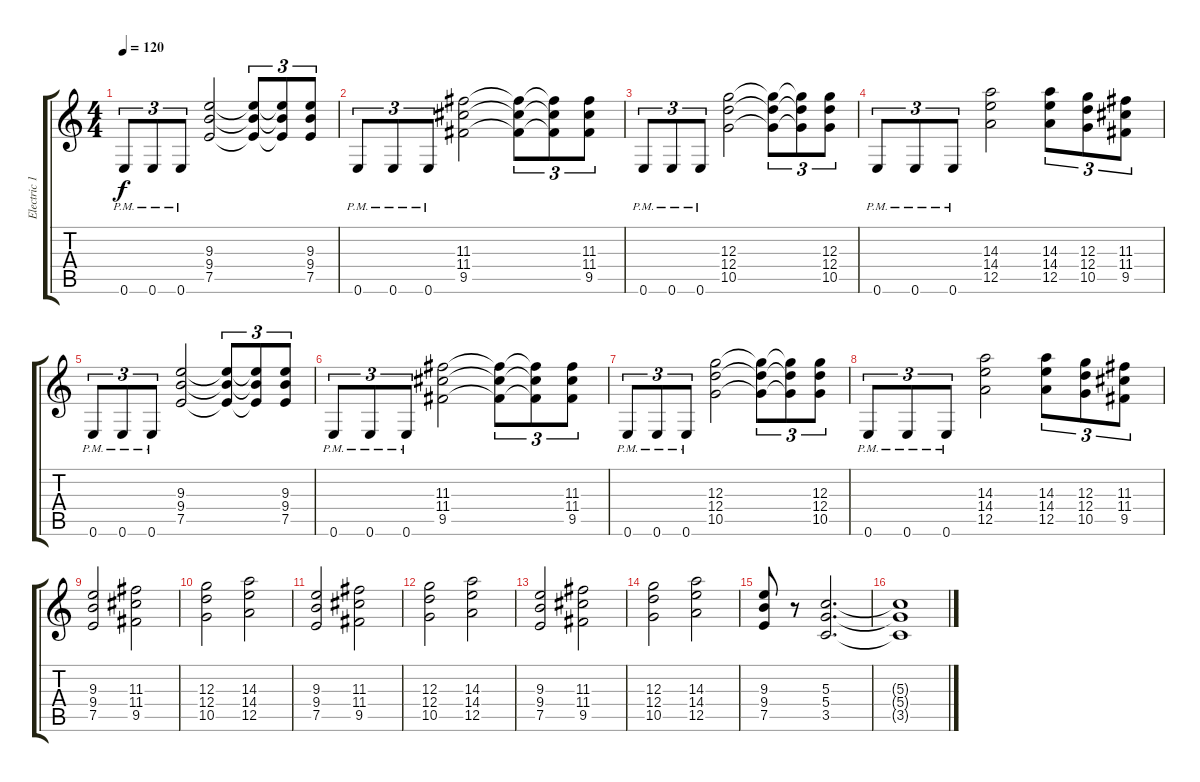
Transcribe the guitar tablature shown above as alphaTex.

\track ("Electric 1" "Electric 1") {instrument distortionguitar}
\staff {score tabs}
\tuning (E4 B3 G3 D3 A2 E2) {hide}
\ts (4 4)
\tempo 120
\clef g2
\ks c
0.6{pm}.8{tu (3 2) dy f} 0.6{pm}.8{tu (3 2)} 0.6{pm}.8{tu (3 2)} (9.3 9.4 7.5).2 (9.3{t} 9.4{t} 7.5{t}).8{tu (3 2)} (9.3{t} 9.4{t} 7.5{t}).8{tu (3 2)} (9.3 9.4 7.5).8{tu (3 2)} |
0.6{pm}.8{tu (3 2)} 0.6{pm}.8{tu (3 2)} 0.6{pm}.8{tu (3 2)} (11.3 11.4 9.5).2 (11.3{t} 11.4{t} 9.5{t}).8{tu (3 2)} (11.3{t} 11.4{t} 9.5{t}).8{tu (3 2)} (11.3 11.4 9.5).8{tu (3 2)} |
0.6{pm}.8{tu (3 2)} 0.6{pm}.8{tu (3 2)} 0.6{pm}.8{tu (3 2)} (12.3 12.4 10.5).2 (12.3{t} 12.4{t} 10.5{t}).8{tu (3 2)} (12.3{t} 12.4{t} 10.5{t}).8{tu (3 2)} (12.3 12.4 10.5).8{tu (3 2)} |
0.6{pm}.8{tu (3 2)} 0.6{pm}.8{tu (3 2)} 0.6{pm}.8{tu (3 2)} (14.3 14.4 12.5).2 (14.3 14.4 12.5).8{tu (3 2)} (12.3 12.4 10.5).8{tu (3 2)} (11.3 11.4 9.5).8{tu (3 2)} |
0.6{pm}.8{tu (3 2)} 0.6{pm}.8{tu (3 2)} 0.6{pm}.8{tu (3 2)} (9.3 9.4 7.5).2 (9.3{t} 9.4{t} 7.5{t}).8{tu (3 2)} (9.3{t} 9.4{t} 7.5{t}).8{tu (3 2)} (9.3 9.4 7.5).8{tu (3 2)} |
0.6{pm}.8{tu (3 2)} 0.6{pm}.8{tu (3 2)} 0.6{pm}.8{tu (3 2)} (11.3 11.4 9.5).2 (11.3{t} 11.4{t} 9.5{t}).8{tu (3 2)} (11.3{t} 11.4{t} 9.5{t}).8{tu (3 2)} (11.3 11.4 9.5).8{tu (3 2)} |
0.6{pm}.8{tu (3 2)} 0.6{pm}.8{tu (3 2)} 0.6{pm}.8{tu (3 2)} (12.3 12.4 10.5).2 (12.3{t} 12.4{t} 10.5{t}).8{tu (3 2)} (12.3{t} 12.4{t} 10.5{t}).8{tu (3 2)} (12.3 12.4 10.5).8{tu (3 2)} |
0.6{pm}.8{tu (3 2)} 0.6{pm}.8{tu (3 2)} 0.6{pm}.8{tu (3 2)} (14.3 14.4 12.5).2 (14.3 14.4 12.5).8{tu (3 2)} (12.3 12.4 10.5).8{tu (3 2)} (11.3 11.4 9.5).8{tu (3 2)} |
(9.3 9.4 7.5).2 (11.3 11.4 9.5).2 |
(12.3 12.4 10.5).2 (14.3 14.4 12.5).2 |
(9.3 9.4 7.5).2 (11.3 11.4 9.5).2 |
(12.3 12.4 10.5).2 (14.3 14.4 12.5).2 |
(9.3 9.4 7.5).2 (11.3 11.4 9.5).2 |
(12.3 12.4 10.5).2 (14.3 14.4 12.5).2 |
(9.3 9.4 7.5).8 r.8 (5.3 5.4 3.5).2{d} |
(5.3{t} 5.4{t} 3.5{t}).1
